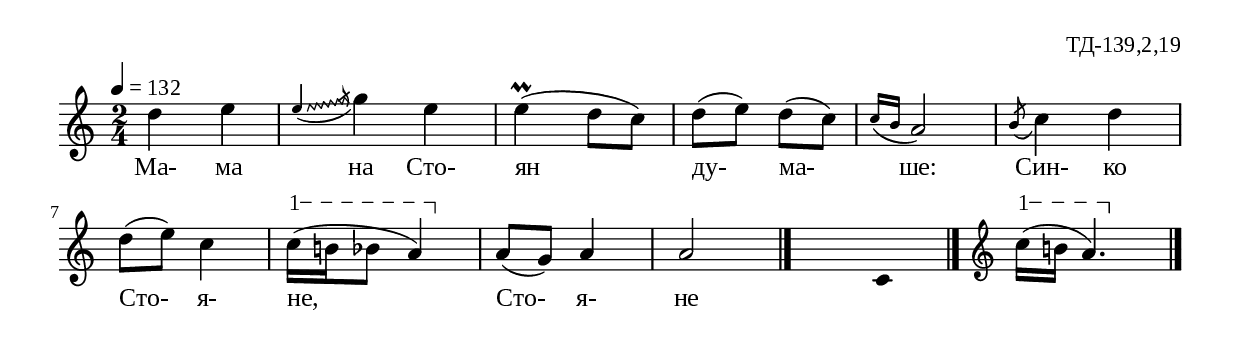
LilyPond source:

%{
kav_139_2_19
%}

\include "td-preamble.ly"

\score {
\relative c'' {
 \tempo 4 = 132
 \time 2/4
 \override Glissando #'style = #'zigzag
d4 e | \noteFi \acciaccatura e8\glissando g4 e | e\prall( d8[ c]) | d( e) d( c) |
\acciaccatura { c16[ b] } a2 | \acciaccatura b8 c4 d | 
\break
d8( e) c4 | 
\varA
c16\startTextSpan([ b! bes8] a4\stopTextSpan) | 
a8( g) a4 | a2
 \bar "|." 
 s4 \fixB c, \fixC
 \bar "|."  
 \endm
 \varA
c'16\startTextSpan([ b!] a4.\stopTextSpan)
 \bar "|."  
}
\addlyrics { Ма- ма на Сто- ян ду- ма- ше: Син- ко Сто- я- не, Сто- я- не }
%
\layout {
  indent = #0
  line-width = 190\mm
  ragged-right=##f
}
%
\midi { 
	\context {
		\Score
		tempoWholesPerMinute = #(ly:make-moment 132 4)
		}
	}
}
%
\header{
  opus = "ТД-139,2,19"
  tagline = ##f
}


